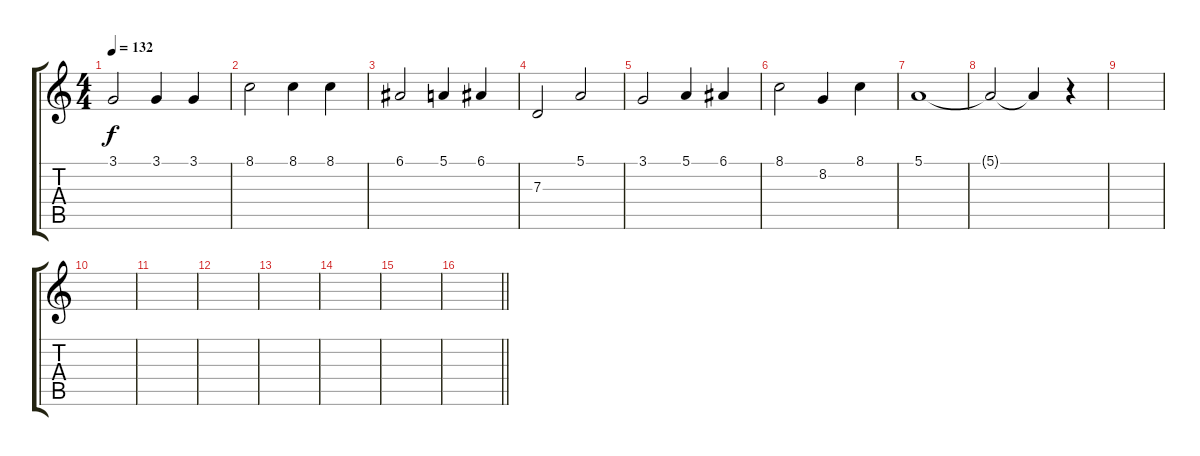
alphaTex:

\track "" {instrument cello}
\staff {score tabs}
\tuning (E4 B3 G3 D3 A2 E2) {hide}
\ts (4 4)
\section ("" "")
\tempo 132
\clef g2
\ks c
3.1.2{dy f} 3.1.4 3.1.4 |
8.1.2 8.1.4 8.1.4 |
6.1.2 5.1.4 6.1.4 |
7.3.2 5.1.2 |
3.1.2 5.1.4 6.1.4 |
8.1.2 8.2.4 8.1.4 |
5.1.1 |
5.1{t}.2 5.1{t}.4 r.4 |
|
|
|
|
|
|
|
\barLineRight lightlight
